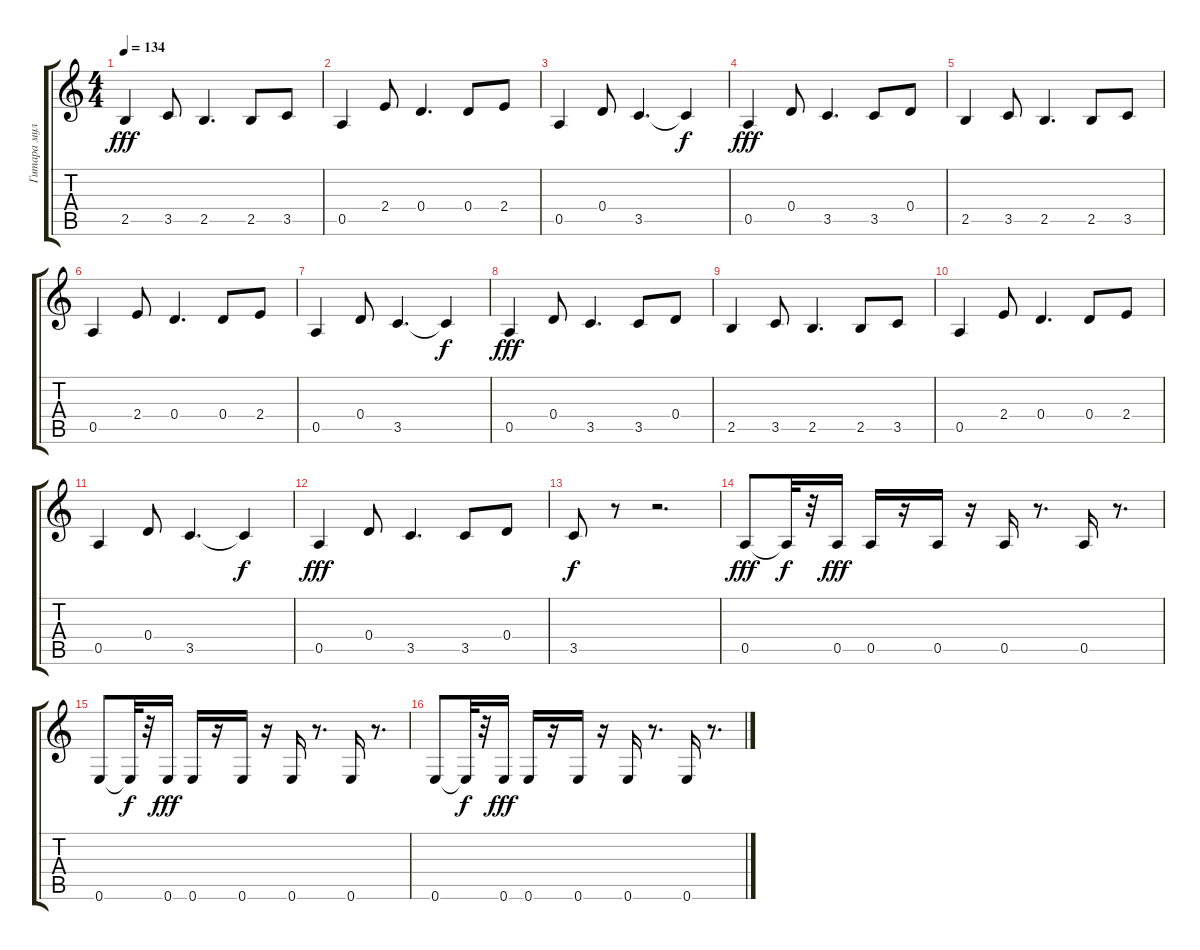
\track ("Гитара мульти" "Гитара мул") {instrument electricguitarjazz}
\staff {score tabs}
\tuning (E4 B3 G3 D3 A2 E2) {hide}
\ts (4 4)
\tempo 134
\clef g2
\ks c
2.5.4{dy fff} 3.5.8 2.5.4{d} 2.5.8 3.5.8 |
0.5.4 2.4.8 0.4.4{d} 0.4.8 2.4.8 |
0.5.4 0.4.8 3.5.4{d} 3.5{t}.4{dy f} |
0.5.4{dy fff} 0.4.8 3.5.4{d} 3.5.8 0.4.8 |
2.5.4 3.5.8 2.5.4{d} 2.5.8 3.5.8 |
0.5.4 2.4.8 0.4.4{d} 0.4.8 2.4.8 |
0.5.4 0.4.8 3.5.4{d} 3.5{t}.4{dy f} |
0.5.4{dy fff} 0.4.8 3.5.4{d} 3.5.8 0.4.8 |
2.5.4 3.5.8 2.5.4{d} 2.5.8 3.5.8 |
0.5.4 2.4.8 0.4.4{d} 0.4.8 2.4.8 |
0.5.4 0.4.8 3.5.4{d} 3.5{t}.4{dy f} |
0.5.4{dy fff} 0.4.8 3.5.4{d} 3.5.8 0.4.8 |
3.5.8{dy f} r.8 r.2{d} |
0.5.8{dy fff} 0.5{t}.32{dy f} r.32 0.5.16{dy fff} 0.5.16 r.16 0.5.16 r.16 0.5.16 r.8{d} 0.5.16 r.8{d} |
0.6.8 0.6{t}.32{dy f} r.32 0.6.16{dy fff} 0.6.16 r.16 0.6.16 r.16 0.6.16 r.8{d} 0.6.16 r.8{d} |
0.6.8 0.6{t}.32{dy f} r.32 0.6.16{dy fff} 0.6.16 r.16 0.6.16 r.16 0.6.16 r.8{d} 0.6.16 r.8{d}
